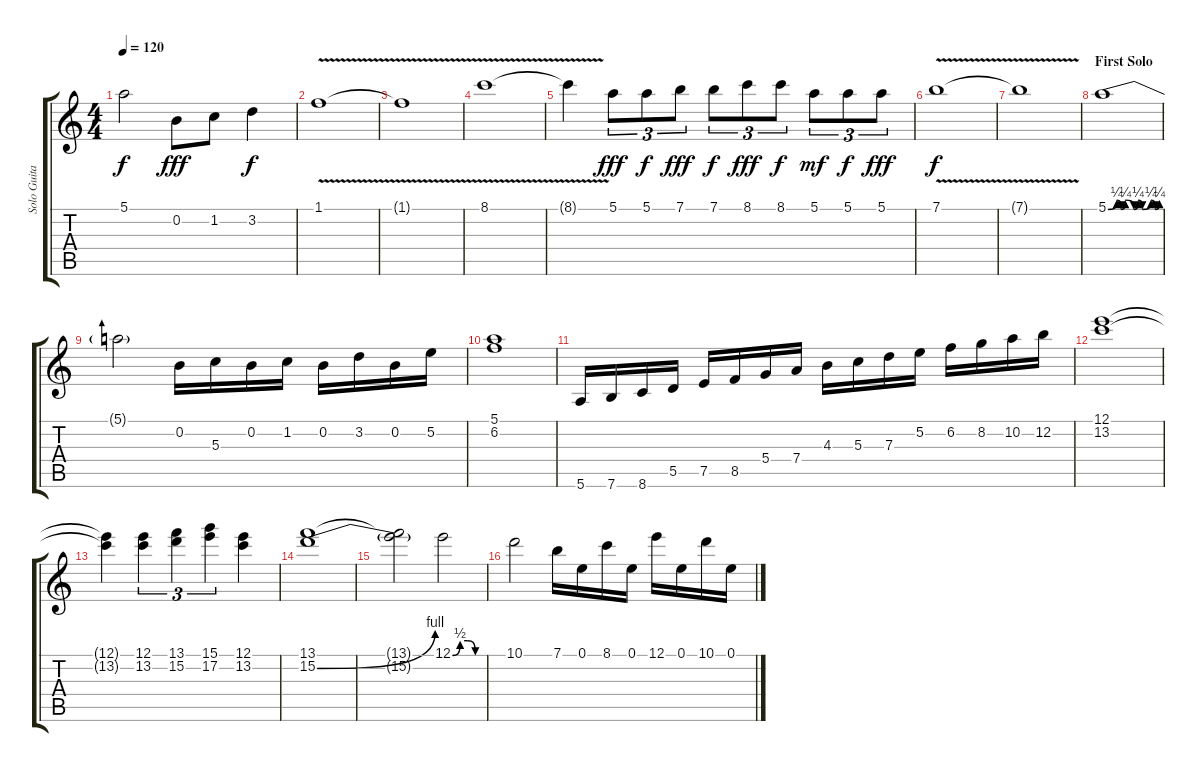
\track ("Solo Guitar" "Solo Guita") {instrument overdrivenguitar}
\staff {score tabs}
\tuning (E4 B3 G3 D3 A2 E2) {hide}
\ts (4 4)
\tempo 120
\clef g2
\ks c
5.1{t}.2{dy f} 0.2.8{dy fff} 1.2.8 3.2.4{dy f} |
1.1{v}.1 |
1.1{t}.1 |
8.1{v}.1 |
8.1{t}.4 5.1.8{tu (3 2) dy fff} 5.1.8{tu (3 2) dy f} 7.1.8{tu (3 2) dy fff} 7.1.8{tu (3 2) dy f} 8.1.8{tu (3 2) dy fff} 8.1.8{tu (3 2) dy f} 5.1.8{tu (3 2) dy mf} 5.1.8{tu (3 2) dy f} 5.1.8{tu (3 2) dy fff} |
7.1{v}.1{dy f} |
7.1{t}.1 |
\section ("" "First Solo")
5.1{be (custom 0 0 10 1 15 0 20 1 30 0 35 1 40 0 50 1 55 0 60 1)}.1 |
5.1{t}.2 0.2.16 5.3.16 0.2.16 1.2.16 0.2.16 3.2.16 0.2.16 5.2.16 |
(5.1 6.2).1 |
5.6.16 7.6.16 8.6.16 5.5.16 7.5.16 8.5.16 5.4.16 7.4.16 4.3.16 5.3.16 7.3.16 5.2.16 6.2.16 8.2.16 10.2.16 12.2.16 |
(12.1 13.2).1 |
(12.1{t} 13.2{t}).4 (12.1 13.2).4{tu (3 2)} (13.1 15.2).4{tu (3 2)} (15.1 17.2).4{tu (3 2)} (12.1 13.2).4 |
(13.1 15.2{be (bend 0 0 60 4)}).1 |
(13.1{t} 15.2{t}).2 12.1{be (custom 0 0 15 2 30 2 45 0 60 0)}.2 |
10.1.2 7.1.16 0.1.16 8.1.16 0.1.16 12.1.16 0.1.16 10.1.16 0.1.16
